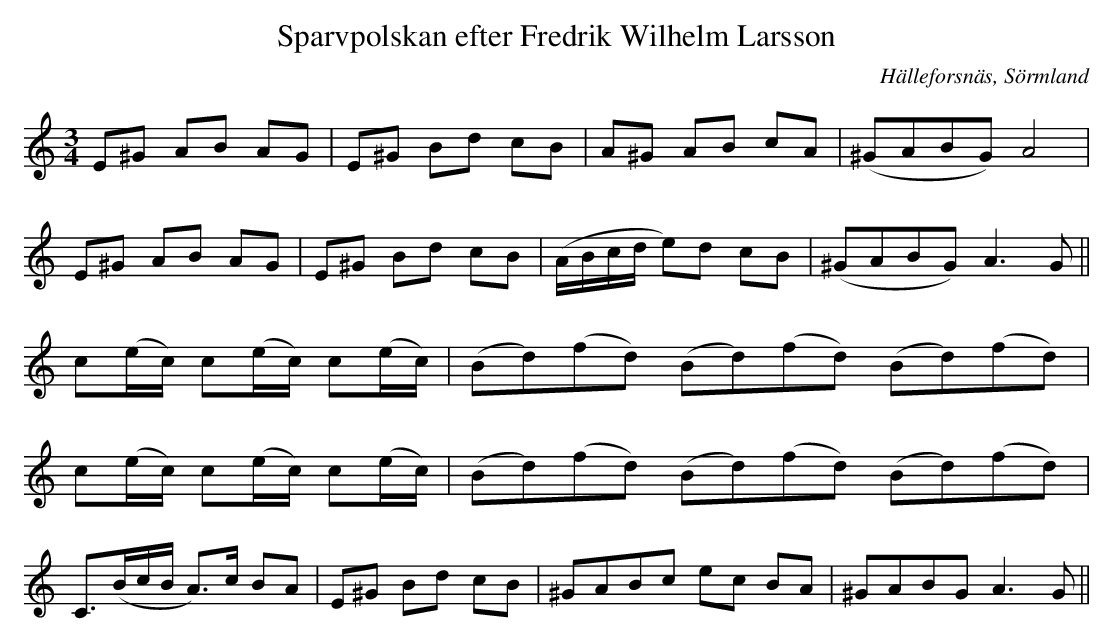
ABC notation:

X:1
T:Sparvpolskan efter Fredrik Wilhelm Larsson
O:Hälleforsnäs, Sörmland
M:3/4
L:1/8
K:Am
E^G AB AG | E^G Bd cB | A^G AB cA | (^GABG) A4 |
E^G AB AG | E^G Bd cB | (A/B/c/d/ e)d cB | (^GABG) A2>G2 ||
c(e/c/) c(e/c/) c(e/c/) | (Bd)(fd) (Bd)(fd) (Bd)(fd) |
c(e/c/) c(e/c/) c(e/c/) | (Bd)(fd) (Bd)(fd) (Bd)(fd) |
C3/2(B/c/B/ A>)c BA | E^G Bd cB | ^GABc ec BA | ^GABG A2>G2 ||
